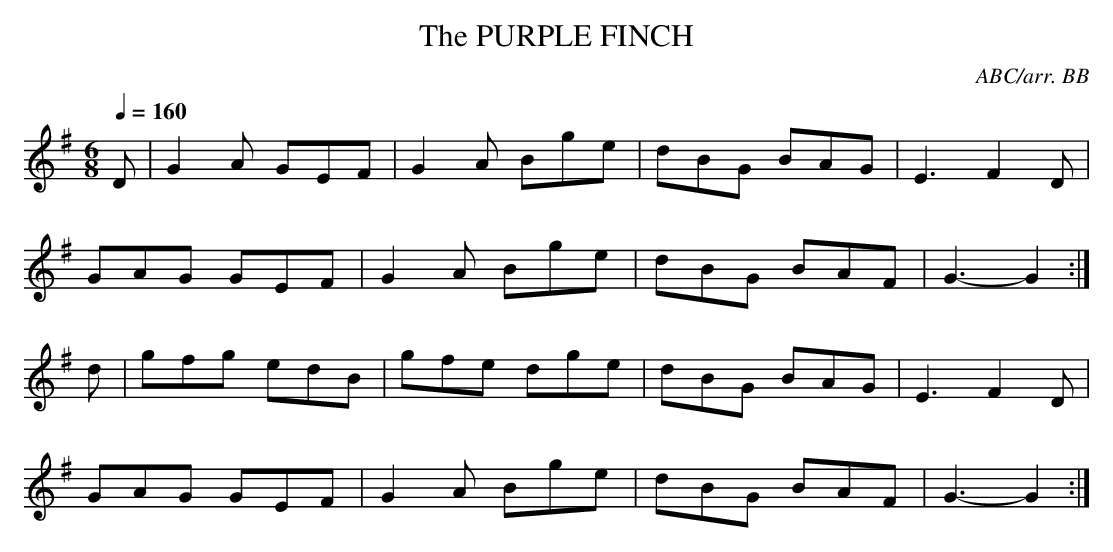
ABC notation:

X:1
T:PURPLE FINCH, The
Q:1/4=160
C:ABC/arr. BB
M:6/8
L:1/8
K:G
D|G2A GEF|G2A Bge|dBG BAG|E3 F2D|
GAG GEF|G2A Bge|dBG BAF|G3-G2 :|
d|gfg edB|gfe dge|dBG BAG|E3 F2D|
GAG GEF|G2A Bge|dBG BAF|G3-G2 :|
